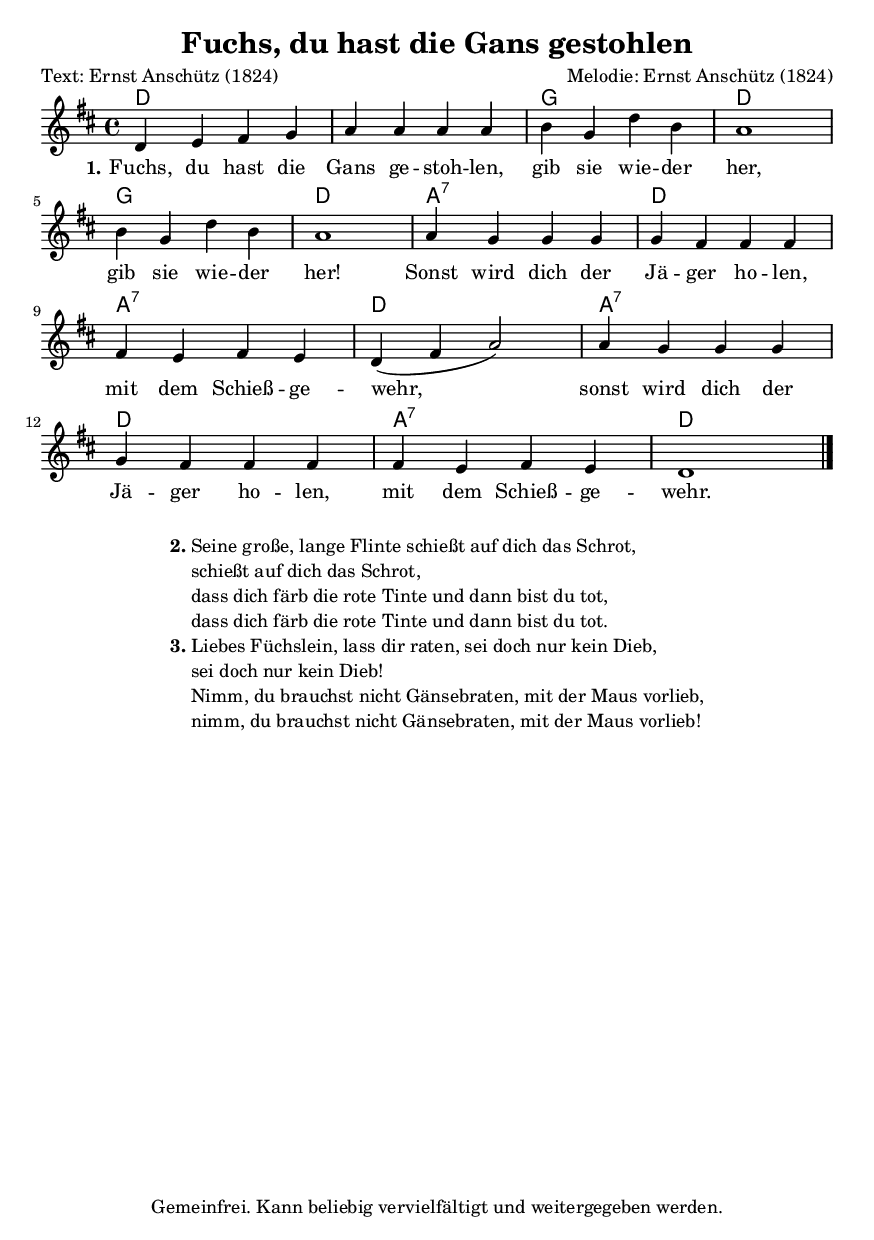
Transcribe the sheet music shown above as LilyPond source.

% Dieses Notenblatt wurde erstellt von Carsten Urbach [http://www.carsten-urbach.eu]
%
% Kontakt: curbach@gmx.de
%
% geringfügige Änderungen von Hauke Rehr

\include "deutsch.ly"
\include "default.ly"

\version "2.12.3"
\header {
  title = "Fuchs, du hast die Gans gestohlen"
  poet = "Text: Ernst Anschütz (1824)"
  composer = "Melodie: Ernst Anschütz (1824)"
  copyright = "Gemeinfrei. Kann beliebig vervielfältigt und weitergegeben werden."
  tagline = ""
}

#(set-global-staff-size 16)

akkorde = \chordmode {
  d1*2 g1 d1 g1 d1 a:7 d1 a:7 d1 a:7 d a:7 d
}

melodie = \relative c' {
  d4 e fis g |
  a a a a |
  h g d' h |
  a1 |
  h4 g d' h |
  a1 |
  a4 g g g |
  g fis fis fis |
  fis e fis e |
  d( fis a2) |
  a4 g g g |
  g fis fis fis |
  fis e fis e |
  d1 \bar "|." |
}

text = \lyricmode {
  \set stanza = "1."
  Fuchs, du hast die Gans ge -- stoh -- len,
  gib sie wie -- der her, gib sie wie -- der her!
  Sonst wird dich der Jä -- ger ho -- len,
  mit dem Schieß -- ge -- wehr,
  sonst wird dich der Jä -- ger ho -- len,
  mit dem Schieß -- ge -- wehr.
}

\score {
  <<
    \new ChordNames { \akkorde }
    \new Voice = "Lied" {
      \autoBeamOff
      \clef "treble"
      \time 4/4
      \key d \major
      \melodie
    }
    \new Lyrics \lyricsto "Lied" { \text }
  >>
}
\markup {
  \fill-line {
    \column {
      \line {
	\bold "2."
        \column {
	  "Seine große, lange Flinte schießt auf dich das Schrot,"
          "schießt auf dich das Schrot,"
	  "dass dich färb die rote Tinte und dann bist du tot,"
	  "dass dich färb die rote Tinte und dann bist du tot."
	}
      }
      \hspace #0.1
      \line {
	\bold "3."
        \column {
	  "Liebes Füchslein, lass dir raten, sei doch nur kein Dieb,"
          "sei doch nur kein Dieb!"
	  "Nimm, du brauchst nicht Gänsebraten, mit der Maus vorlieb,"
	  "nimm, du brauchst nicht Gänsebraten, mit der Maus vorlieb!"
	}
      }
    }
  }
}

 % some settings % vim: sw=2 et
